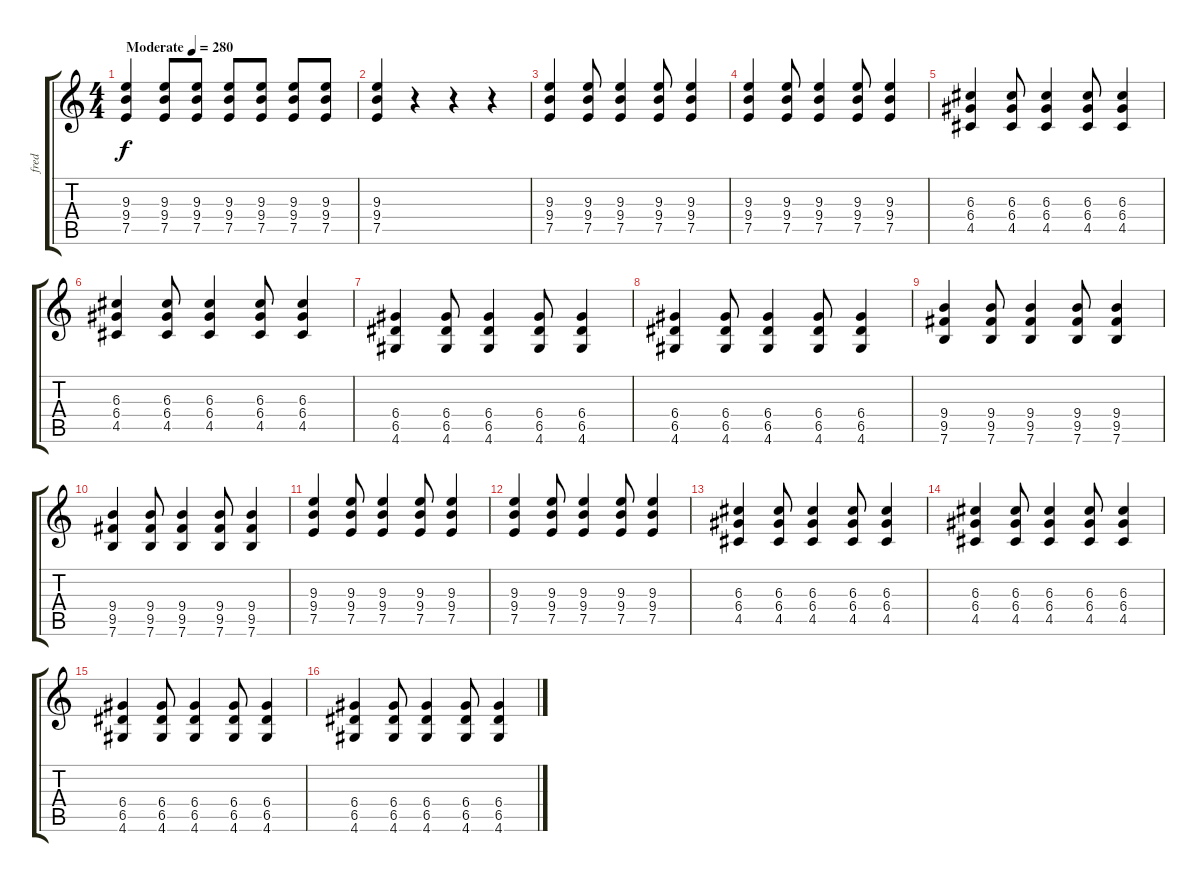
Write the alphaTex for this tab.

\track ("fred" "fred") {instrument distortionguitar}
\staff {score tabs}
\tuning (E4 B3 G3 D3 A2 E2) {hide}
\ts (4 4)
\tempo (280 "Moderate")
\clef g2
\ks c
(9.3 9.4 7.5).4{dy f instrument distortionguitar} (9.3 9.4 7.5).8 (9.3 9.4 7.5).8 (9.3 9.4 7.5).8 (9.3 9.4 7.5).8 (9.3 9.4 7.5).8 (9.3 9.4 7.5).8 |
(9.3 9.4 7.5).4 r.4 r.4 r.4 |
(9.3 9.4 7.5).4 (9.3 9.4 7.5).8 (9.3 9.4 7.5).4 (9.3 9.4 7.5).8 (9.3 9.4 7.5).4 |
(9.3 9.4 7.5).4 (9.3 9.4 7.5).8 (9.3 9.4 7.5).4 (9.3 9.4 7.5).8 (9.3 9.4 7.5).4 |
(6.3 6.4 4.5).4 (6.3 6.4 4.5).8 (6.3 6.4 4.5).4 (6.3 6.4 4.5).8 (6.3 6.4 4.5).4 |
(6.3 6.4 4.5).4 (6.3 6.4 4.5).8 (6.3 6.4 4.5).4 (6.3 6.4 4.5).8 (6.3 6.4 4.5).4 |
(6.4 6.5 4.6).4 (6.4 6.5 4.6).8 (6.4 6.5 4.6).4 (6.4 6.5 4.6).8 (6.4 6.5 4.6).4 |
(6.4 6.5 4.6).4 (6.4 6.5 4.6).8 (6.4 6.5 4.6).4 (6.4 6.5 4.6).8 (6.4 6.5 4.6).4 |
(9.4 9.5 7.6).4 (9.4 9.5 7.6).8 (9.4 9.5 7.6).4 (9.4 9.5 7.6).8 (9.4 9.5 7.6).4 |
(9.4 9.5 7.6).4 (9.4 9.5 7.6).8 (9.4 9.5 7.6).4 (9.4 9.5 7.6).8 (9.4 9.5 7.6).4 |
(9.3 9.4 7.5).4 (9.3 9.4 7.5).8 (9.3 9.4 7.5).4 (9.3 9.4 7.5).8 (9.3 9.4 7.5).4 |
(9.3 9.4 7.5).4 (9.3 9.4 7.5).8 (9.3 9.4 7.5).4 (9.3 9.4 7.5).8 (9.3 9.4 7.5).4 |
(6.3 6.4 4.5).4 (6.3 6.4 4.5).8 (6.3 6.4 4.5).4 (6.3 6.4 4.5).8 (6.3 6.4 4.5).4 |
(6.3 6.4 4.5).4 (6.3 6.4 4.5).8 (6.3 6.4 4.5).4 (6.3 6.4 4.5).8 (6.3 6.4 4.5).4 |
(6.4 6.5 4.6).4 (6.4 6.5 4.6).8 (6.4 6.5 4.6).4 (6.4 6.5 4.6).8 (6.4 6.5 4.6).4 |
(6.4 6.5 4.6).4 (6.4 6.5 4.6).8 (6.4 6.5 4.6).4 (6.4 6.5 4.6).8 (6.4 6.5 4.6).4
